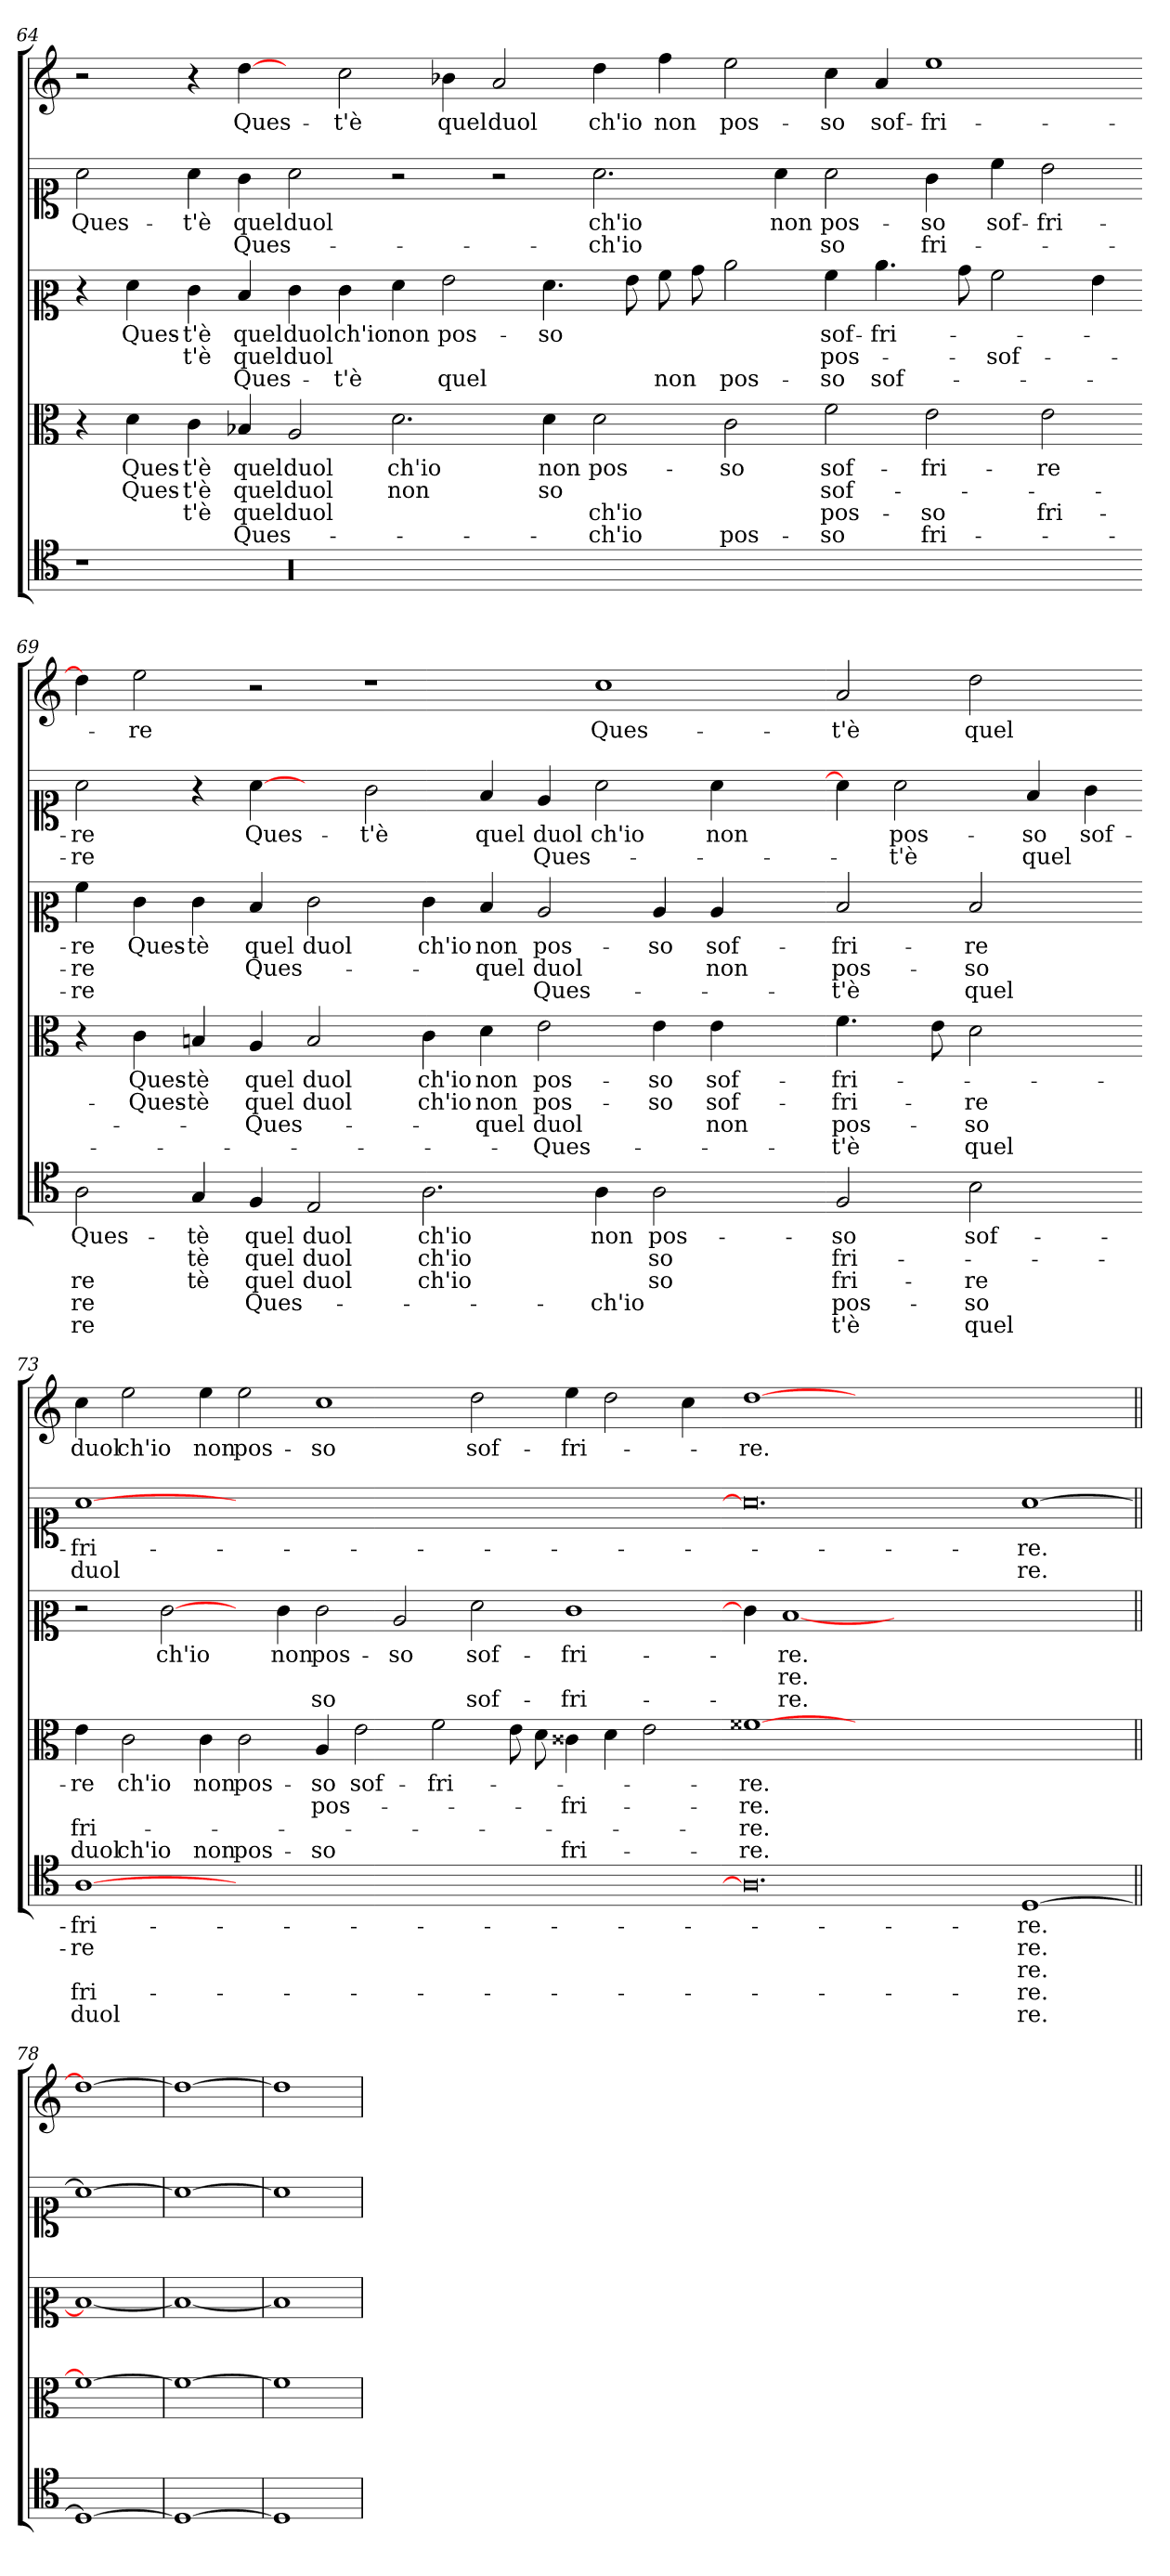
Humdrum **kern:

**kern	**text	**text	**text	**text	**text	**kern	**text	**text	**text	**text	**kern	**text	**text	**text	**kern	**text	**text	**kern	**text
*part5	*part5	*part5	*part5	*part5	*part5	*part4	*part4	*part4	*part4	*part4	*part3	*part3	*part3	*part3	*part2	*part2	*part2	*part1	*part1
*staff5	*staff5	*staff5	*staff5	*staff5	*staff5	*staff4	*staff4	*staff4	*staff4	*staff4	*staff3	*staff3	*staff3	*staff3	*staff2	*staff2	*staff2	*staff1	*staff1
*clefC4	*	*	*	*	*	*clefC3	*	*	*	*	*clefC2	*	*	*	*clefC1	*	*	*clefG2	*
*k[]	*	*	*	*	*	*k[]	*	*	*	*	*k[]	*	*	*	*k[]	*	*	*k[]	*
=64	=64	=64	=64	=64	=64	=64	=64	=64	=64	=64	=64	=64	=64	=64	=64	=64	=64	=64	=64
1r	.	.	.	.	.	4r	.	.	.	.	4r	.	.	.	2a	Ques-	.	2r	.
.	.	.	.	.	.	4d	Ques-	Ques-	.	.	4f	Ques-	.	.	.	.	.	.	.
.	.	.	.	.	.	4c	t'è	t'è	t'è	.	4e	t'è	t'è	.	4a	t'è	.	4r	.
.	.	.	.	.	.	4B-X	quel	quel	quel	Ques-	4d	quel	quel	Ques-	4g	quel	Ques-	[4dd	Ques-
00r	.	.	.	.	.	2A	duol	duol	duol	.	4e	duol	duol	.	2a	duol	.	4ryy	.
.	.	.	.	.	.	.	.	.	.	.	4e	ch'io	.	t'è	.	.	.	2cc	t'è
.	.	.	.	.	.	2.d	ch'io	non	.	.	4f	non	.	.	2r	.	.	.	.
.	.	.	.	.	.	.	.	.	.	.	2g	pos-	.	quel	.	.	.	4b-X	quel
.	.	.	.	.	.	.	.	.	.	.	.	.	.	.	2r	.	.	2a	duol
.	.	.	.	.	.	4d	non	so	.	.	4.f	so	.	.	.	.	.	.	.
.	.	.	.	.	.	2d	pos-	.	ch'io	ch'io	.	.	.	.	2.a	ch'io	ch'io	4dd	ch'io
.	.	.	.	.	.	.	.	.	.	.	8g	.	.	.	.	.	.	.	.
.	.	.	.	.	.	.	.	.	.	.	8a	.	.	non	.	.	.	4ff	non
.	.	.	.	.	.	.	.	.	.	.	8b	.	.	.	.	.	.	.	.
.	.	.	.	.	.	2c	so	.	.	pos-	2cc	.	.	pos-	.	.	.	2ee	pos-
.	.	.	.	.	.	.	.	.	.	.	.	.	.	.	4a	non	.	.	.
.	.	.	.	.	.	2f	sof-	sof-	pos-	so	4a	sof-	pos-	so	2a	pos-	so	4cc	so
.	.	.	.	.	.	.	.	.	.	.	4.cc	fri-	.	sof-	.	.	.	4a	sof-
.	.	.	.	.	.	2e	fri-	.	so	fri-	.	.	.	.	4g	so	fri-	1ee	fri-
.	.	.	.	.	.	.	.	.	.	.	8b	.	.	.	.	.	.	.	.
.	.	.	.	.	.	.	.	.	.	.	2a	.	sof-	.	4cc	sof-	.	.	.
.	.	.	.	.	.	2e	re	.	fri-	.	.	.	.	.	2b	fri-	.	.	.
.	.	.	.	.	.	.	.	.	.	.	4g	.	.	.	.	.	.	.	.
=69-	=69-	=69-	=69-	=69-	=69-	=69-	=69-	=69-	=69-	=69-	=69-	=69-	=69-	=69-	=69-	=69-	=69-	=69-	=69-
2A	Ques-	.	re	re	re	4r	.	.	.	.	4a	re	re	re	2a	re	re	4dd]	.
.	.	.	.	.	.	4c	Ques-	Ques-	.	.	4e	Ques-	.	.	.	.	.	2ee	re
4G	tè	tè	tè	.	.	4B	tè	tè	.	.	4e	tè	.	.	4r	.	.	.	.
4F	quel	quel	quel	Ques-	.	4A	quel	quel	Ques-	.	4d	quel	Ques-	.	[4a	Ques-	.	2r	.
2E	duol	duol	duol	.	.	2B	duol	duol	.	.	2e	duol	.	.	4ryy	.	.	.	.
.	.	.	.	.	.	.	.	.	.	.	.	.	.	.	2g	t'è	.	1r	.
2.A	ch'io	ch'io	ch'io	.	.	4c	ch'io	ch'io	.	.	4e	ch'io	.	.	.	.	.	.	.
.	.	.	.	.	.	4d	non	non	quel	.	4d	non	quel	.	4f	quel	.	.	.
.	.	.	.	.	.	2e	pos-	pos-	duol	Ques-	2c	pos-	duol	Ques-	4e	duol	Ques-	.	.
4A	non	.	.	ch'io	.	.	.	.	.	.	.	.	.	.	2a	ch'io	.	1cc	Ques-
2A	pos-	so	so	.	.	4e	so	so	.	.	4c	so	.	.	.	.	.	.	.
.	.	.	.	.	.	4e	sof-	sof-	non	.	4c	sof-	non	.	4a	non	.	.	.
4ryy	.	.	.	.	.	4ryy	.	.	.	.	4ryy	.	.	.	4ryy	.	.	.	.
=72-	=72-	=72-	=72-	=72-	=72-	=72-	=72-	=72-	=72-	=72-	=72-	=72-	=72-	=72-	=72-	=72-	=72-	=72-	=72-
2F	so	fri-	fri-	pos-	t'è	4.f	fri-	fri-	pos-	t'è	2d	fri-	pos-	t'è	4a]	.	.	2a	t'è
.	.	.	.	.	.	.	.	.	.	.	.	.	.	.	2a	pos-	t'è	.	.
.	.	.	.	.	.	8e	.	.	.	.	.	.	.	.	.	.	.	.	.
2B	sof-	.	re	so	quel	2d	.	re	so	quel	2d	re	so	quel	.	.	.	2dd	quel
.	.	.	.	.	.	.	.	.	.	.	.	.	.	.	4f	so	quel	.	.
4ryy	.	.	.	.	.	4ryy	.	.	.	.	4ryy	.	.	.	4g	sof-	.	4ryy	.
=73-	=73-	=73-	=73-	=73-	=73-	=73-	=73-	=73-	=73-	=73-	=73-	=73-	=73-	=73-	=73-	=73-	=73-	=73-	=73-
[1A	fri-	re	.	fri-	duol	4e	re	.	fri-	duol	2r	.	.	.	[1a	fri-	duol	4cc	duol
.	.	.	.	.	.	2c	ch'io	.	.	ch'io	.	.	.	.	.	.	.	2ee	ch'io
.	.	.	.	.	.	.	.	.	.	.	[2e	ch'io	.	.	.	.	.	.	.
.	.	.	.	.	.	4c	non	.	.	non	.	.	.	.	.	.	.	4ee	non
0.ryy	.	.	.	.	.	2c	pos-	.	.	pos-	4ryy	.	.	.	0.ryy	.	.	2ee	pos-
.	.	.	.	.	.	.	.	.	.	.	4e	non	.	.	.	.	.	.	.
.	.	.	.	.	.	4A	so	pos-	.	so	2e	pos-	.	so	.	.	.	1cc	so
.	.	.	.	.	.	2e	sof-	.	.	.	.	.	.	.	.	.	.	.	.
.	.	.	.	.	.	.	.	.	.	.	2c	so	.	.	.	.	.	.	.
.	.	.	.	.	.	2f	fri-	.	.	.	.	.	.	.	.	.	.	.	.
.	.	.	.	.	.	.	.	.	.	.	2f	sof-	.	sof-	.	.	.	2dd	sof-
.	.	.	.	.	.	8e	.	.	.	.	.	.	.	.	.	.	.	.	.
.	.	.	.	.	.	8d	.	.	.	.	.	.	.	.	.	.	.	.	.
.	.	.	.	.	.	4c##X	.	fri-	.	fri-	1e	fri-	.	fri-	.	.	.	4ee	fri-
.	.	.	.	.	.	4d	.	.	.	.	.	.	.	.	.	.	.	2dd	.
.	.	.	.	.	.	2e	.	.	.	.	.	.	.	.	.	.	.	.	.
.	.	.	.	.	.	.	.	.	.	.	.	.	.	.	.	.	.	4cc	.
=77-	=77-	=77-	=77-	=77-	=77-	=77-	=77-	=77-	=77-	=77-	=77-	=77-	=77-	=77-	=77-	=77-	=77-	=77-	=77-
0.A]	.	.	.	.	.	[1f##X	re.	re.	re.	re.	4e]	.	.	.	0.a]	.	.	[1dd	re.
.	.	.	.	.	.	.	.	.	.	.	[1d/	re.	re.	re.	.	.	.	.	.
.	.	.	.	.	.	0.ryy	.	.	.	.	.	.	.	.	.	.	.	0.ryy	.
.	.	.	.	.	.	.	.	.	.	.	0ryy	.	.	.	.	.	.	.	.
[1D\	re.	re.	re.	re.	re.	.	.	.	.	.	.	.	.	.	[1a	re.	re.	.	.
.	.	.	.	.	.	.	.	.	.	.	2.ryy	.	.	.	.	.	.	.	.
=78||	=78||	=78||	=78||	=78||	=78||	=78||	=78||	=78||	=78||	=78||	=78||	=78||	=78||	=78||	=78||	=78||	=78||	=78||	=78||
1D\_	.	.	.	.	.	1f##_	.	.	.	.	1d/_	.	.	.	1a_	.	.	1dd_	.
=79	=79	=79	=79	=79	=79	=79	=79	=79	=79	=79	=79	=79	=79	=79	=79	=79	=79	=79	=79
1D\_	.	.	.	.	.	1f##_	.	.	.	.	1d/_	.	.	.	1a_	.	.	1dd_	.
=80	=80	=80	=80	=80	=80	=80	=80	=80	=80	=80	=80	=80	=80	=80	=80	=80	=80	=80	=80
1D\]	.	.	.	.	.	1f##]	.	.	.	.	1d/]	.	.	.	1a]	.	.	1dd]	.
=	=	=	=	=	=	=	=	=	=	=	=	=	=	=	=	=	=	=	=
*-	*-	*-	*-	*-	*-	*-	*-	*-	*-	*-	*-	*-	*-	*-	*-	*-	*-	*-	*-
